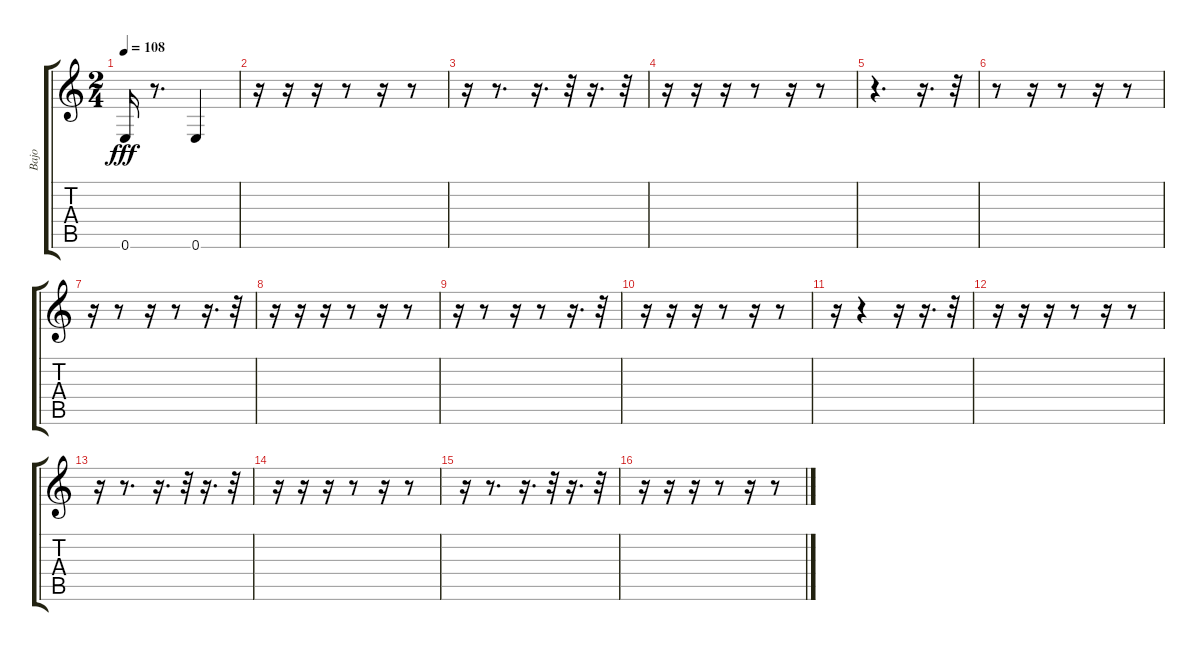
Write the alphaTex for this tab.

\track ("Bajo" "Bajo") {instrument electricbassfinger}
\staff {score tabs}
\tuning (E4 B3 G3 D3 A2 E2) {hide}
\ts (2 4)
\tempo 108
\clef g2
\ks c
0.6.16{dy fff} r.8{d} 0.6.4 |
r.16 r.16 r.16 r.8 r.16 r.8 |
r.16 r.8{d} r.16{d} r.32 r.16{d} r.32 |
r.16 r.16 r.16 r.8 r.16 r.8 |
r.4{d} r.16{d} r.32 |
r.8 r.16 r.8 r.16 r.8 |
r.16 r.8 r.16 r.8 r.16{d} r.32 |
r.16 r.16 r.16 r.8 r.16 r.8 |
r.16 r.8 r.16 r.8 r.16{d} r.32 |
r.16 r.16 r.16 r.8 r.16 r.8 |
r.16 r.4 r.16 r.16{d} r.32 |
r.16 r.16 r.16 r.8 r.16 r.8 |
r.16 r.8{d} r.16{d} r.32 r.16{d} r.32 |
r.16 r.16 r.16 r.8 r.16 r.8 |
r.16 r.8{d} r.16{d} r.32 r.16{d} r.32 |
r.16 r.16 r.16 r.8 r.16 r.8
